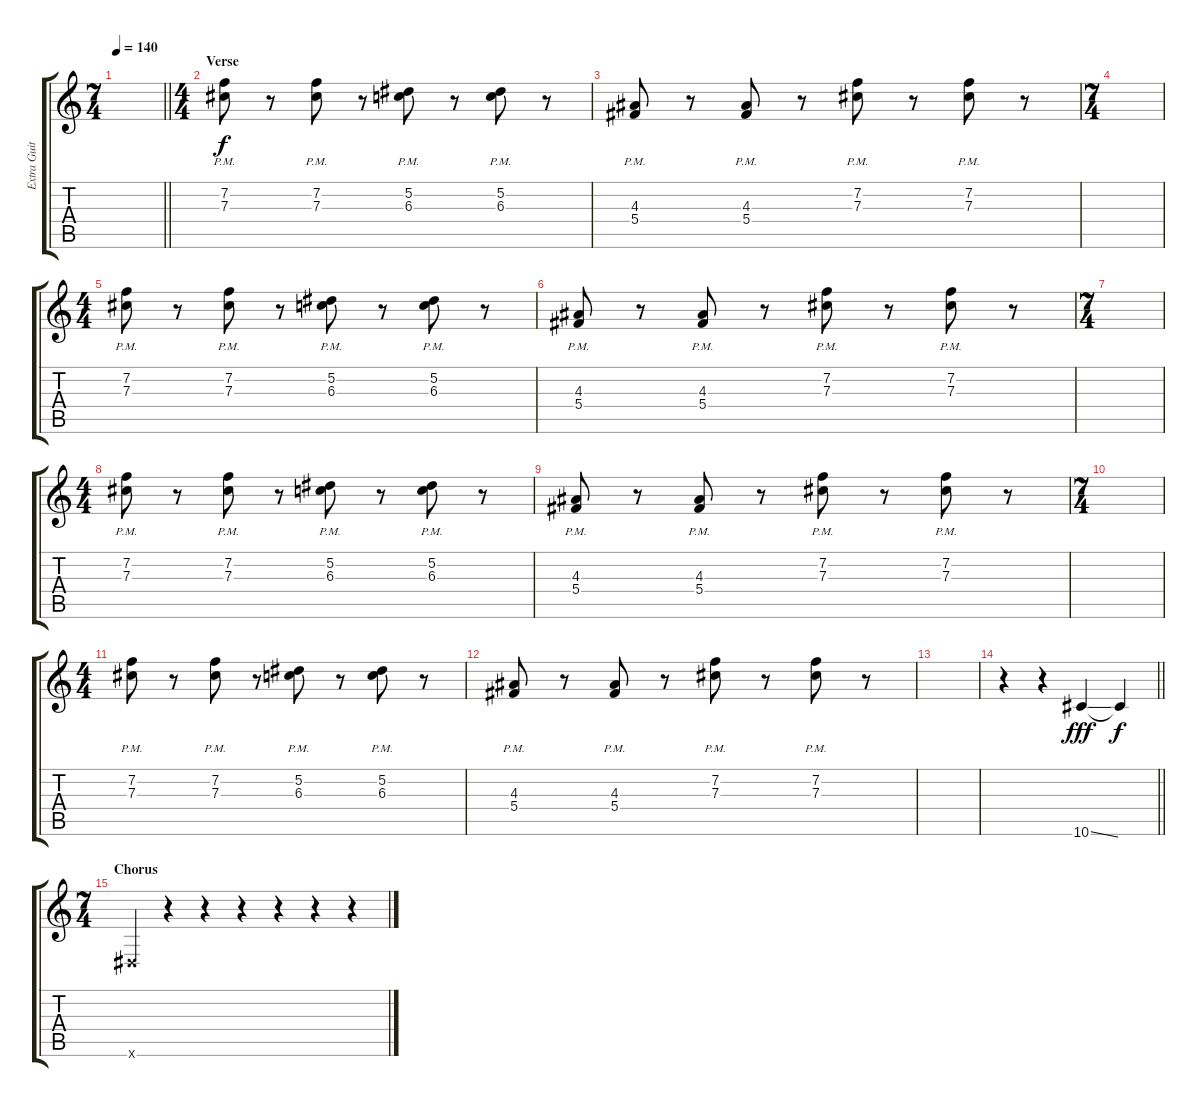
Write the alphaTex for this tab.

\track ("Extra Guitar" "Extra Guit") {instrument distortionguitar}
\staff {score tabs}
\tuning (Eb4 Bb3 Gb3 Db3 Ab2 Eb2) {hide}
\ts (7 4)
\tempo 140
\clef g2
\barLineRight lightlight
\ks c
|
\ts (4 4)
\section ("" "Verse")
(7.2{pm} 7.3{pm}).8{instrument electricguitarclean} r.8 (7.2{pm} 7.3{pm}).8 r.8 (5.2{pm} 6.3{pm}).8 r.8 (5.2 6.3{pm}).8 r.8 |
(4.3{pm} 5.4).8 r.8 (4.3{pm} 5.4).8 r.8 (7.2{pm} 7.3{pm}).8 r.8 (7.2{pm} 7.3{pm}).8 r.8 |
\ts (7 4)
|
\ts (4 4)
(7.2{pm} 7.3{pm}).8{instrument electricguitarclean} r.8 (7.2{pm} 7.3{pm}).8 r.8 (5.2{pm} 6.3{pm}).8 r.8 (5.2 6.3{pm}).8 r.8 |
(4.3{pm} 5.4).8 r.8 (4.3{pm} 5.4).8 r.8 (7.2{pm} 7.3{pm}).8 r.8 (7.2{pm} 7.3{pm}).8 r.8 |
\ts (7 4)
|
\ts (4 4)
(7.2{pm} 7.3{pm}).8{instrument electricguitarclean} r.8 (7.2{pm} 7.3{pm}).8 r.8 (5.2{pm} 6.3{pm}).8 r.8 (5.2 6.3{pm}).8 r.8 |
(4.3{pm} 5.4).8 r.8 (4.3{pm} 5.4).8 r.8 (7.2{pm} 7.3{pm}).8 r.8 (7.2{pm} 7.3{pm}).8 r.8 |
\ts (7 4)
|
\ts (4 4)
(7.2{pm} 7.3{pm}).8{instrument electricguitarclean} r.8 (7.2{pm} 7.3{pm}).8 r.8 (5.2{pm} 6.3{pm}).8 r.8 (5.2 6.3{pm}).8 r.8 |
(4.3{pm} 5.4).8 r.8 (4.3{pm} 5.4).8 r.8 (7.2{pm} 7.3{pm}).8 r.8 (7.2{pm} 7.3{pm}).8 r.8 |
|
\barLineRight lightlight
r.4{instrument distortionguitar} r.4 10.6{ss}.4{dy fff} 10.6{t}.4{dy f} |
\ts (7 4)
\section ("" "Chorus")
0.6{x}.4 r.4 r.4 r.4 r.4 r.4 r.4
